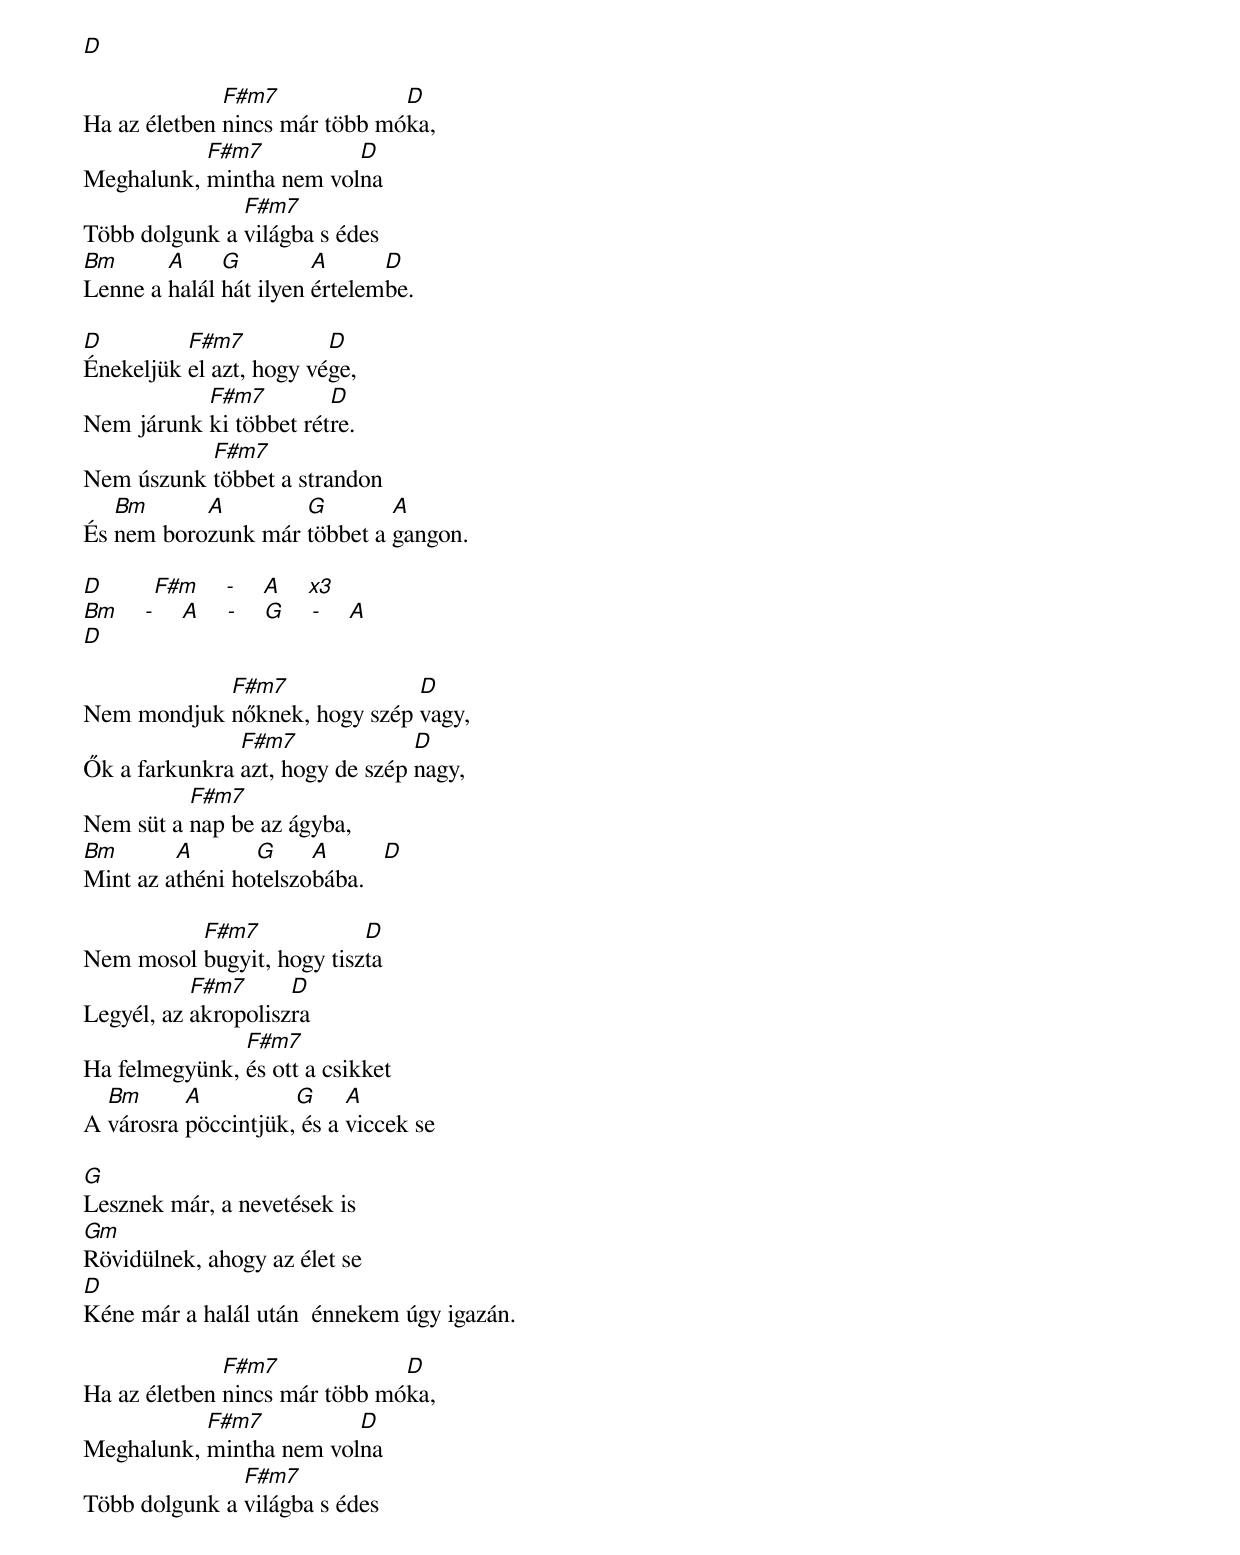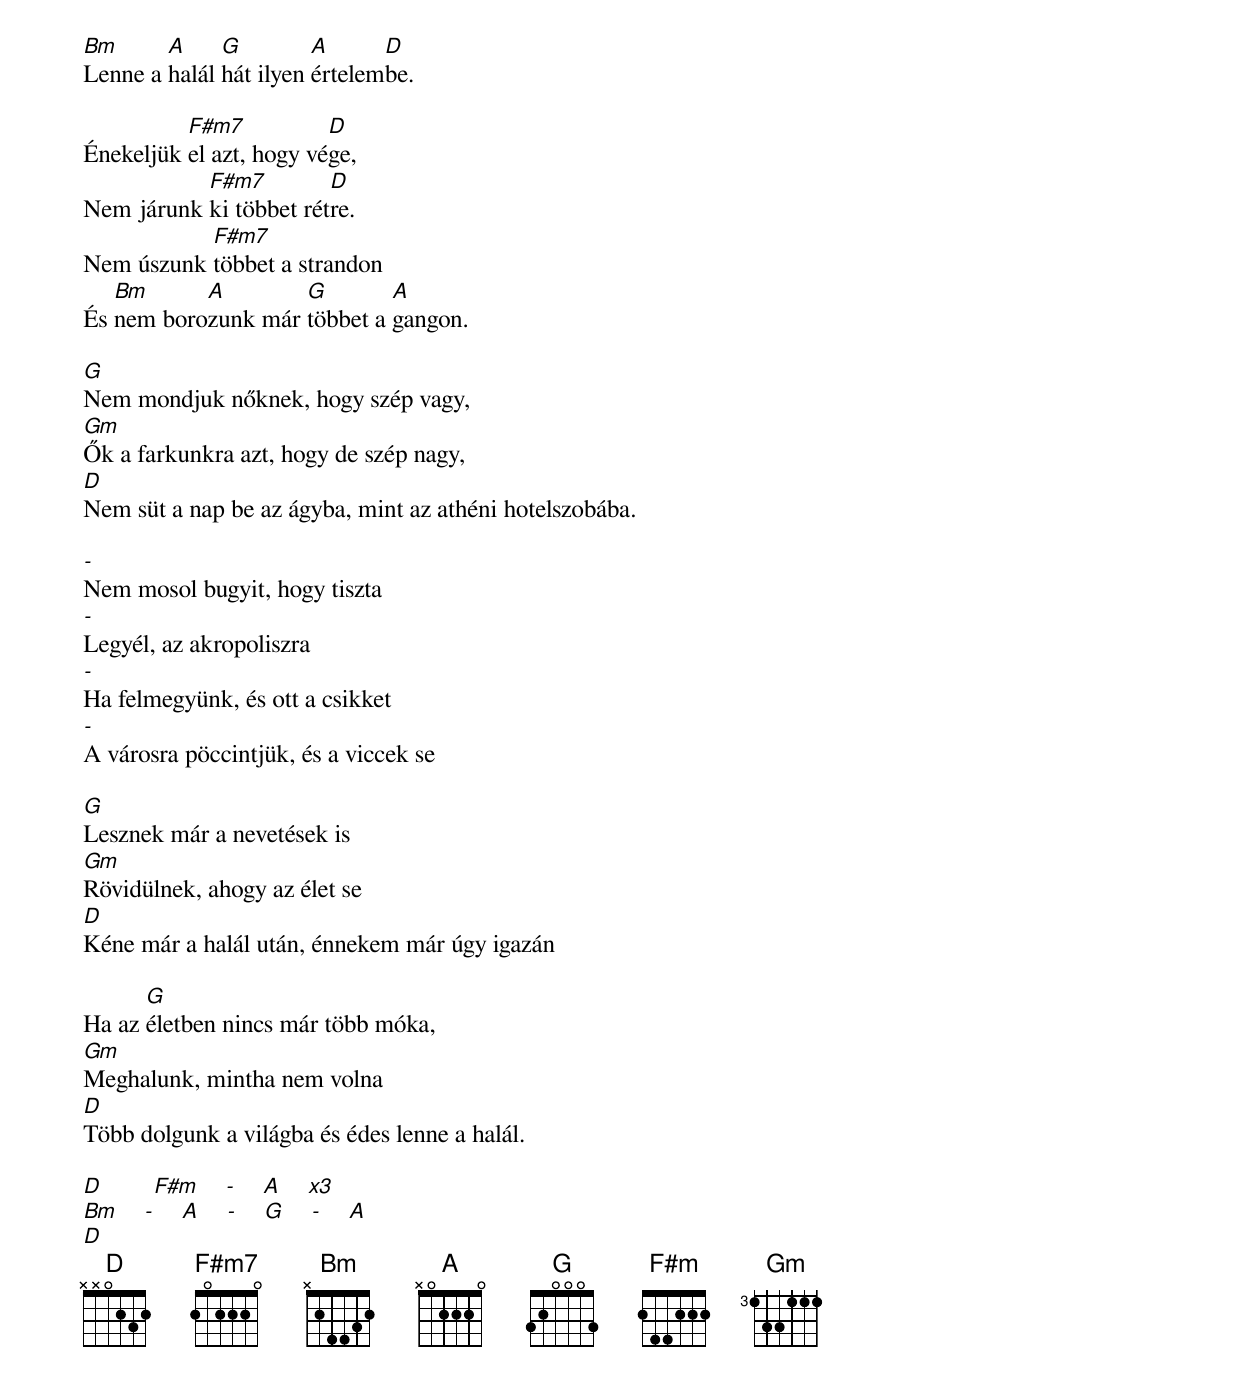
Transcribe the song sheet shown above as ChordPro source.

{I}
[D]

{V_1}
Ha az életben [F#m7]nincs már több mó[D]ka,
Meghalunk, [F#m7]mintha nem vol[D]na
Több dolgunk a [F#m7]világba s édes
[Bm]Lenne a [A]halál [G]hát ilyen [A]értelem[D]be.

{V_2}
[D]Énekeljük [F#m7]el azt, hogy vé[D]ge,
Nem járunk [F#m7]ki többet rét[D]re.
Nem úszunk [F#m7]többet a strandon
És [Bm]nem boro[A]zunk már [G]többet a [A]gangon.

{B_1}
[D]        [F#m]    [-]    [A]    [x3]
[Bm]    [-]    [A]    [-]    [G]    [-]    [A]
[D]

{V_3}
Nem mondjuk [F#m7]nőknek, hogy szép [D]vagy,
Ők a farkunkra [F#m7]azt, hogy de szép [D]nagy,
Nem süt a [F#m7]nap be az ágyba,
[Bm]Mint az a[A]théni ho[G]telszo[A]bába.   [D]

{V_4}
Nem mosol [F#m7]bugyit, hogy tisz[D]ta
Legyél, az [F#m7]akropolisz[D]ra
Ha felmegyünk, [F#m7]és ott a csikket
A [Bm]városra [A]pöccintjük,[G] és a [A]viccek se

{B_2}
[G]Lesznek már, a nevetések is
[Gm]Rövidülnek, ahogy az élet se
[D]Kéne már a halál után  énnekem úgy igazán.

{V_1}
Ha az életben [F#m7]nincs már több mó[D]ka,
Meghalunk, [F#m7]mintha nem vol[D]na
Több dolgunk a [F#m7]világba s édes
[Bm]Lenne a [A]halál [G]hát ilyen [A]értelem[D]be.

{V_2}
Énekeljük [F#m7]el azt, hogy vé[D]ge,
Nem járunk [F#m7]ki többet rét[D]re.
Nem úszunk [F#m7]többet a strandon
És [Bm]nem boro[A]zunk már [G]többet a [A]gangon.

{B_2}
[G]Nem mondjuk nőknek, hogy szép vagy,
[Gm]Ők a farkunkra azt, hogy de szép nagy,
[D]Nem süt a nap be az ágyba, mint az athéni hotelszobába.

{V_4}
[-]Nem mosol bugyit, hogy tiszta
[-]Legyél, az akropoliszra
[-]Ha felmegyünk, és ott a csikket
[-]A városra pöccintjük, és a viccek se

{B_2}
[G]Lesznek már a nevetések is
[Gm]Rövidülnek, ahogy az élet se
[D]Kéne már a halál után, énnekem már úgy igazán

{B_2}
Ha az [G]életben nincs már több móka,
[Gm]Meghalunk, mintha nem volna
[D]Több dolgunk a világba és édes lenne a halál.

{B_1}
[D]        [F#m]    [-]    [A]    [x3]
[Bm]    [-]    [A]    [-]    [G]    [-]    [A]
[D]
